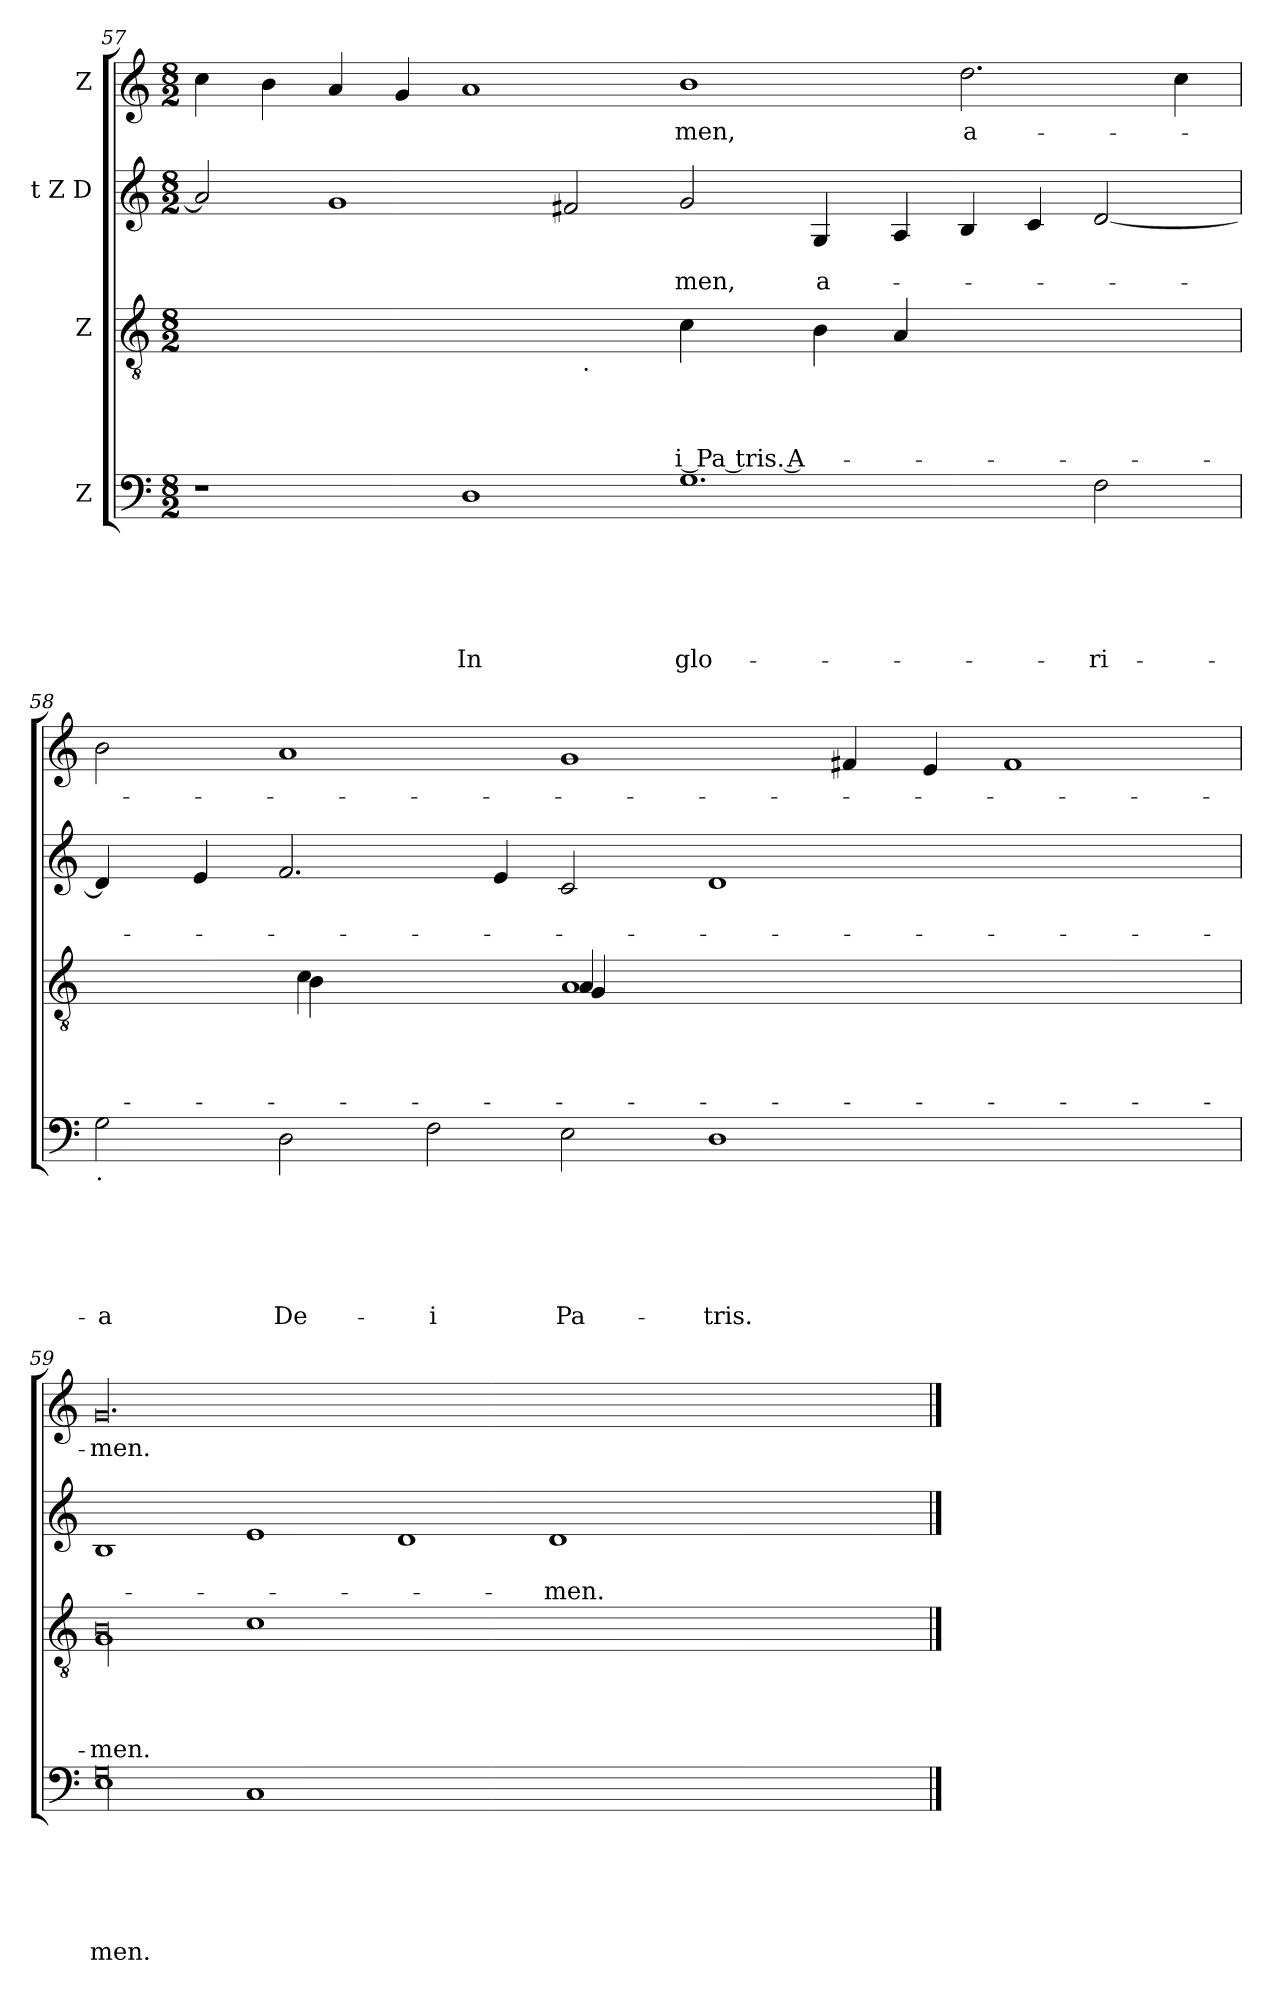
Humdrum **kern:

**kern	**text	**text	**text	**text	**text	**text	**kern	**text	**text	**text	**text	**kern	**text	**text	**kern	**text
*part4	*part4	*part4	*part4	*part4	*part4	*part4	*part3	*part3	*part3	*part3	*part3	*part2	*part2	*part2	*part1	*part1
*staff4	*staff4	*staff4	*staff4	*staff4	*staff4	*staff4	*staff3	*staff3	*staff3	*staff3	*staff3	*staff2	*staff2	*staff2	*staff1	*staff1
*I"Z	*	*	*	*	*	*	*I"Z	*	*	*	*	*I"t Z D	*	*	*I"Z	*
*clefF4	*	*	*	*	*	*	*clefGv2	*	*	*	*	*clefG2	*	*	*clefG2	*
*k[]	*	*	*	*	*	*	*k[]	*	*	*	*	*k[]	*	*	*k[]	*
*C:	*	*	*	*	*	*	*C:	*	*	*	*	*C:	*	*	*C:	*
*M8/2	*	*	*	*	*	*	*M8/2	*	*	*	*	*M8/2	*	*	*M8/2	*
=57	=57	=57	=57	=57	=57	=57	=57	=57	=57	=57	=57	=57	=57	=57	=57	=57
*	*	*	*	*	*	*	*^	*	*	*	*	*	*	*	*	*
1r	.	.	.	.	.	.	0ryy	1ryy	.	.	.	.	2a/]	.	.	4cc\	.
.	.	.	.	.	.	.	.	.	.	.	.	.	.	.	.	4b\	.
.	.	.	.	.	.	.	.	.	.	.	.	.	1g	.	.	4a/	.
.	.	.	.	.	.	.	.	.	.	.	.	.	.	.	.	4g/	.
!	!	!	!	!	!	!LO:LY:b	!	!	!	!	!	!	!	!	!	!	!
1D	.	.	.	.	.	In	.	2ryy	.	.	.	.	.	.	.	1a	.
.	.	.	.	.	.	.	.	32ryy	.	.	.	.	2f#/	.	.	.	.
!	!	!	!	!	!	!	!	!LO:TX:b:t=.	!	!	!	!	!	!	!	!	!
.	.	.	.	.	.	.	.	1ryy	.	.	.	.	.	.	.	.	.
!	!	!	!	!	!	!LO:LY:b	!	!	!	!	!	!LO:LY:b:rj	!	!	!LO:LY:b	!	!LO:LY:b
1.G	.	.	.	.	.	glo-	4c\	.	.	.	.	-i Pa tris. A-	2g/	.	-men,	1b	-men,
.	.	.	.	.	.	.	4ryy	.	.	.	.	.	.	.	.	.	.
!	!	!	!	!	!	!	!	!	!	!	!	!	!	!	!LO:LY:b	!	!
.	.	.	.	.	.	.	4B\	.	.	.	.	.	4G/	.	a-	.	.
.	.	.	.	.	.	.	.	1ryy	.	.	.	.	.	.	.	.	.
.	.	.	.	.	.	.	4A/	.	.	.	.	.	4A/	.	.	.	.
!	!	!	!	!	!	!	!	!	!	!	!	!	!	!	!	!	!LO:LY:b
.	.	.	.	.	.	.	1ryy	.	.	.	.	.	4B/	.	.	2.dd\	a-
.	.	.	.	.	.	.	.	.	.	.	.	.	4c/	.	.	.	.
!	!	!	!	!	!	!LO:LY:b	!	!	!	!	!	!	!	!	!	!	!
2F\	.	.	.	.	.	-ri-	.	.	.	.	.	.	[<2d/	.	.	.	.
.	.	.	.	.	.	.	.	4...ryy	.	.	.	.	.	.	.	.	.
.	.	.	.	.	.	.	.	.	.	.	.	.	.	.	.	4cc\	.
!!LO:LB:g=z
=58	=58	=58	=58	=58	=58	=58	=58	=58	=58	=58	=58	=58	=58	=58	=58	=58	=58
!LO:TX:b:t=.	!	!	!	!	!	!	!	!	!	!	!	!	!	!	!	!	!
!	!	!	!	!	!	!LO:LY:b	!	!	!	!	!	!	!	!	!	!	!
*	*	*	*	*	*	*	*^	*^	*	*	*	*	*	*	*	*	*
2G\	.	.	.	.	.	-a	8.ryy	32ryy	32ryy	32ryy	.	.	.	.	4d/]	.	.	2b\	.
.	.	.	.	.	.	.	.	2ryy	1.ryy	1.ryy	.	.	.	.	.	.	.	.	.
.	.	.	.	.	.	.	4ryy	.	.	.	.	.	.	.	.	.	.	.	.
.	.	.	.	.	.	.	.	.	.	.	.	.	.	.	4e/	.	.	.	.
.	.	.	.	.	.	.	16.ryy	.	.	.	.	.	.	.	.	.	.	.	.
!	!	!	!	!	!	!LO:LY:b	!	!	!	!	!	!	!	!	!	!	!	!	!
2D\	.	.	.	.	.	De-	.	.	.	.	.	.	.	.	2.f/	.	.	1a	.
.	.	.	.	.	.	.	4c\	4B\	.	.	.	.	.	.	.	.	.	.	.
.	.	.	.	.	.	.	1ryy	2.ryy	.	.	.	.	.	.	.	.	.	.	.
!	!	!	!	!	!	!LO:LY:b	!	!	!	!	!	!	!	!	!	!	!	!	!
2F\	.	.	.	.	.	-i	.	.	.	.	.	.	.	.	.	.	.	.	.
.	.	.	.	.	.	.	.	.	.	.	.	.	.	.	4e/	.	.	.	.
!	!	!	!	!	!	!LO:LY:b	!	!	!	!	!	!	!	!	!	!	!	!	!
2E\	.	.	.	.	.	Pa-	.	.	.	.	.	.	.	.	2c/	.	.	1g	.
.	.	.	.	.	.	.	.	4A/	4G/	1A	.	.	.	.	.	.	.	.	.
.	.	.	.	.	.	.	4...ryy	1ryy	1ryy	.	.	.	.	.	.	.	.	.	.
!	!	!	!	!	!	!LO:LY:b	!	!	!	!	!	!	!	!	!	!	!	!	!
1D	.	.	.	.	.	-tris.	.	.	.	.	.	.	.	.	1d	.	.	.	.
.	.	.	.	.	.	.	1..ryy	.	.	.	.	.	.	.	.	.	.	.	.
.	.	.	.	.	.	.	.	.	.	.	.	.	.	.	.	.	.	4f#/	.
.	.	.	.	.	.	.	.	.	.	1ryy	.	.	.	.	.	.	.	.	.
.	.	.	.	.	.	.	.	.	.	.	.	.	.	.	.	.	.	4e/	.
.	.	.	.	.	.	.	.	4...ryy	4...ryy	.	.	.	.	.	.	.	.	.	.
1ryy	.	.	.	.	.	.	.	.	.	.	.	.	.	.	1ryy	.	.	1f#	.
.	.	.	.	.	.	.	.	2.ryy	2.ryy	.	.	.	.	.	.	.	.	.	.
.	.	.	.	.	.	.	.	.	.	4...ryy	.	.	.	.	.	.	.	.	.
=59	=59	=59	=59	=59	=59	=59	=59	=59	=59	=59	=59	=59	=59	=59	=59	=59	=59	=59	=59
!	!	!	!	!	!	!LO:LY:b	!	!	!	!	!	!	!	!	!	!	!	!	!
*^	*	*	*	*	*	*	*	*	*	*	*	*	*	*	*	*	*	*	*
!	!	!	!	!	!	!	!LO:LY:b	!	!	!	!	!	!	!	!LO:LY:b	!	!	!	!	!LO:LY:b
*	*	*	*	*	*	*	*	*	*v	*v	*v	*	*	*	*	*	*	*	*	*
1E	00G	.	.	.	.	.	-men.	1G	00B	.	.	.	-men.	1B	.	.	00.g	-men.
1C	.	.	.	.	.	.	.	1c	.	.	.	.	.	1e	.	.	.	.
0ryy	.	.	.	.	.	.	.	0ryy	.	.	.	.	.	1d	.	.	.	.
!	!	!	!	!	!	!	!	!	!	!	!	!	!	!	!	!LO:LY:b	!	!
.	.	.	.	.	.	.	.	.	.	.	.	.	.	1d	.	-men.	.	.
0ryy	0ryy	.	.	.	.	.	.	0ryy	0ryy	.	.	.	.	0ryy	.	.	.	.
*v	*v	*	*	*	*	*	*	*	*	*	*	*	*	*	*	*	*	*
*	*	*	*	*	*	*	*v	*v	*	*	*	*	*	*	*	*	*
==	==	==	==	==	==	==	==	==	==	==	==	==	==	==	==	==
*-	*-	*-	*-	*-	*-	*-	*-	*-	*-	*-	*-	*-	*-	*-	*-	*-
